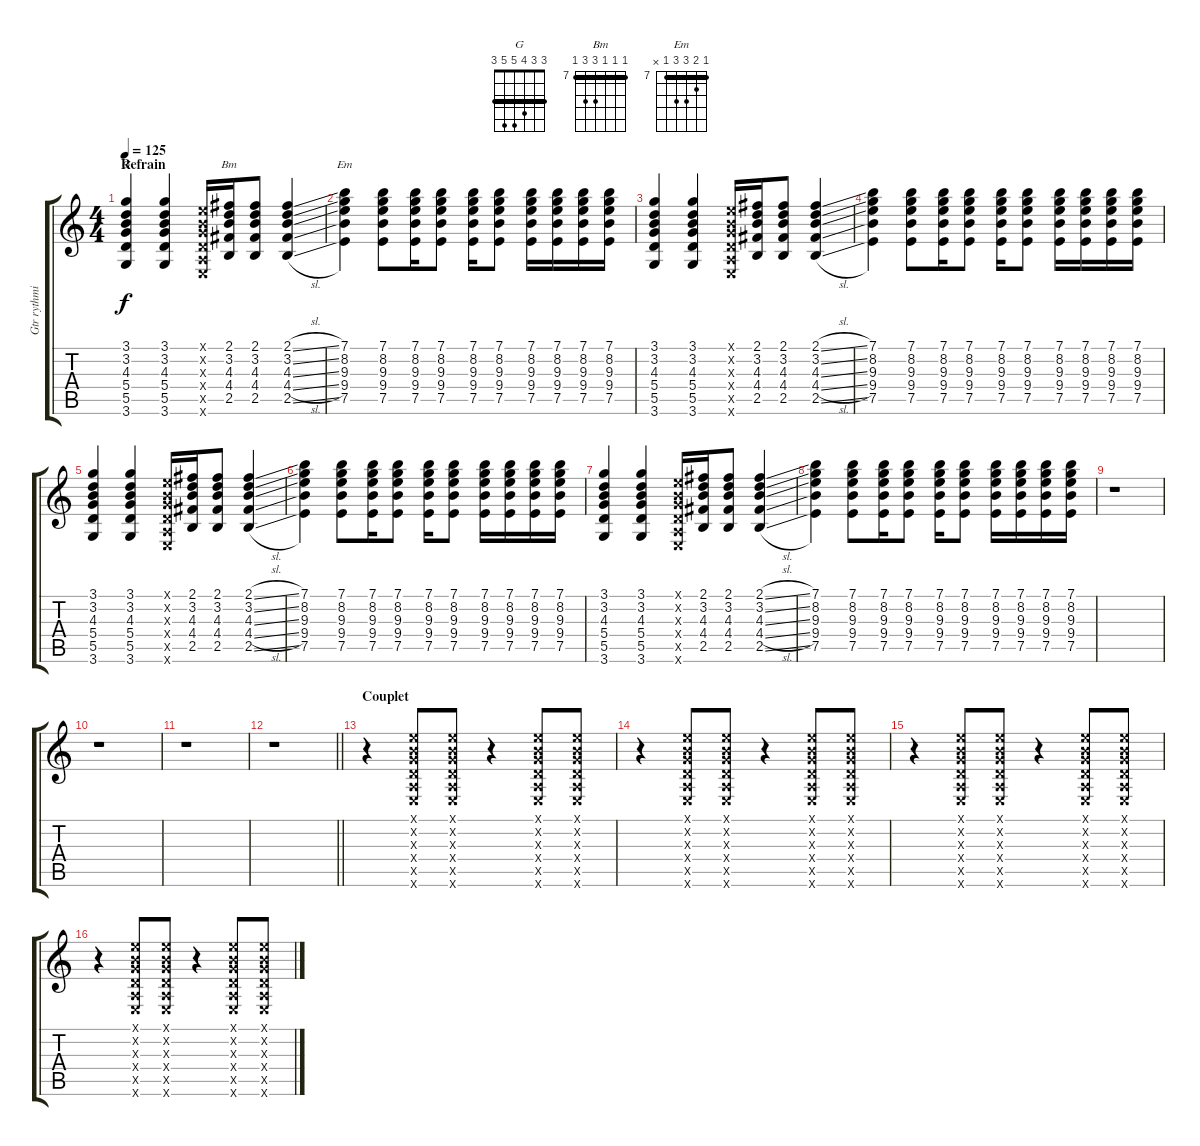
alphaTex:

\track ("Gtr rythmique" "Gtr rythmi") {instrument acousticguitarsteel}
\staff {score tabs}
\tuning (E4 B3 G3 D3 A2 E2) {hide}
\chord ("G" 3 3 4 5 5 3) {barre 3}
\chord ("Bm" 7 7 7 9 9 7) {firstfret 7 barre 7}
\chord ("Em" 7 8 9 9 7 x) {firstfret 7 barre 7}
\ts (4 4)
\section ("" "Refrain")
\tempo 125
\clef g2
\ks c
(3.1 3.2 4.3 5.4 5.5 3.6).4{ch "G" dy f} (3.1 3.2 4.3 5.4 5.5 3.6).4 (0.1{x} 0.2{x} 0.3{x} 0.4{x} 0.5{x} 0.6{x}).16 (2.1 3.2 4.3 4.4 2.5).16{ch "Bm"} (2.1 3.2 4.3 4.4 2.5).8 (2.1{sl} 3.2{sl} 4.3{sl} 4.4{sl} 2.5{sl}).4 |
(7.1 8.2 9.3 9.4 7.5).4{ch "Em"} (7.1 8.2 9.3 9.4 7.5).8 (7.1 8.2 9.3 9.4 7.5).16 (7.1 8.2 9.3 9.4 7.5).8 (7.1 8.2 9.3 9.4 7.5).16 (7.1 8.2 9.3 9.4 7.5).8 (7.1 8.2 9.3 9.4 7.5).16 (7.1 8.2 9.3 9.4 7.5).16 (7.1 8.2 9.3 9.4 7.5).16 (7.1 8.2 9.3 9.4 7.5).16 |
(3.1 3.2 4.3 5.4 5.5 3.6).4 (3.1 3.2 4.3 5.4 5.5 3.6).4 (0.1{x} 0.2{x} 0.3{x} 0.4{x} 0.5{x} 0.6{x}).16 (2.1 3.2 4.3 4.4 2.5).16 (2.1 3.2 4.3 4.4 2.5).8 (2.1{sl} 3.2{sl} 4.3{sl} 4.4{sl} 2.5{sl}).4 |
(7.1 8.2 9.3 9.4 7.5).4 (7.1 8.2 9.3 9.4 7.5).8 (7.1 8.2 9.3 9.4 7.5).16 (7.1 8.2 9.3 9.4 7.5).8 (7.1 8.2 9.3 9.4 7.5).16 (7.1 8.2 9.3 9.4 7.5).8 (7.1 8.2 9.3 9.4 7.5).16 (7.1 8.2 9.3 9.4 7.5).16 (7.1 8.2 9.3 9.4 7.5).16 (7.1 8.2 9.3 9.4 7.5).16 |
(3.1 3.2 4.3 5.4 5.5 3.6).4 (3.1 3.2 4.3 5.4 5.5 3.6).4 (0.1{x} 0.2{x} 0.3{x} 0.4{x} 0.5{x} 0.6{x}).16 (2.1 3.2 4.3 4.4 2.5).16 (2.1 3.2 4.3 4.4 2.5).8 (2.1{sl} 3.2{sl} 4.3{sl} 4.4{sl} 2.5{sl}).4 |
(7.1 8.2 9.3 9.4 7.5).4 (7.1 8.2 9.3 9.4 7.5).8 (7.1 8.2 9.3 9.4 7.5).16 (7.1 8.2 9.3 9.4 7.5).8 (7.1 8.2 9.3 9.4 7.5).16 (7.1 8.2 9.3 9.4 7.5).8 (7.1 8.2 9.3 9.4 7.5).16 (7.1 8.2 9.3 9.4 7.5).16 (7.1 8.2 9.3 9.4 7.5).16 (7.1 8.2 9.3 9.4 7.5).16 |
(3.1 3.2 4.3 5.4 5.5 3.6).4 (3.1 3.2 4.3 5.4 5.5 3.6).4 (0.1{x} 0.2{x} 0.3{x} 0.4{x} 0.5{x} 0.6{x}).16 (2.1 3.2 4.3 4.4 2.5).16 (2.1 3.2 4.3 4.4 2.5).8 (2.1{sl} 3.2{sl} 4.3{sl} 4.4{sl} 2.5{sl}).4 |
(7.1 8.2 9.3 9.4 7.5).4 (7.1 8.2 9.3 9.4 7.5).8 (7.1 8.2 9.3 9.4 7.5).16 (7.1 8.2 9.3 9.4 7.5).8 (7.1 8.2 9.3 9.4 7.5).16 (7.1 8.2 9.3 9.4 7.5).8 (7.1 8.2 9.3 9.4 7.5).16 (7.1 8.2 9.3 9.4 7.5).16 (7.1 8.2 9.3 9.4 7.5).16 (7.1 8.2 9.3 9.4 7.5).16 |
r.1 |
r.1 |
r.1 |
\barLineRight lightlight
r.1 |
\section ("" "Couplet")
r.4 (0.1{x} 0.2{x} 0.3{x} 0.4{x} 0.5{x} 0.6{x}).8 (0.1{x} 0.2{x} 0.3{x} 0.4{x} 0.5{x} 0.6{x}).8 r.4 (0.1{x} 0.2{x} 0.3{x} 0.4{x} 0.5{x} 0.6{x}).8 (0.1{x} 0.2{x} 0.3{x} 0.4{x} 0.5{x} 0.6{x}).8 |
r.4 (0.1{x} 0.2{x} 0.3{x} 0.4{x} 0.5{x} 0.6{x}).8 (0.1{x} 0.2{x} 0.3{x} 0.4{x} 0.5{x} 0.6{x}).8 r.4 (0.1{x} 0.2{x} 0.3{x} 0.4{x} 0.5{x} 0.6{x}).8 (0.1{x} 0.2{x} 0.3{x} 0.4{x} 0.5{x} 0.6{x}).8 |
r.4 (0.1{x} 0.2{x} 0.3{x} 0.4{x} 0.5{x} 0.6{x}).8 (0.1{x} 0.2{x} 0.3{x} 0.4{x} 0.5{x} 0.6{x}).8 r.4 (0.1{x} 0.2{x} 0.3{x} 0.4{x} 0.5{x} 0.6{x}).8 (0.1{x} 0.2{x} 0.3{x} 0.4{x} 0.5{x} 0.6{x}).8 |
r.4 (0.1{x} 0.2{x} 0.3{x} 0.4{x} 0.5{x} 0.6{x}).8 (0.1{x} 0.2{x} 0.3{x} 0.4{x} 0.5{x} 0.6{x}).8 r.4 (0.1{x} 0.2{x} 0.3{x} 0.4{x} 0.5{x} 0.6{x}).8 (0.1{x} 0.2{x} 0.3{x} 0.4{x} 0.5{x} 0.6{x}).8
